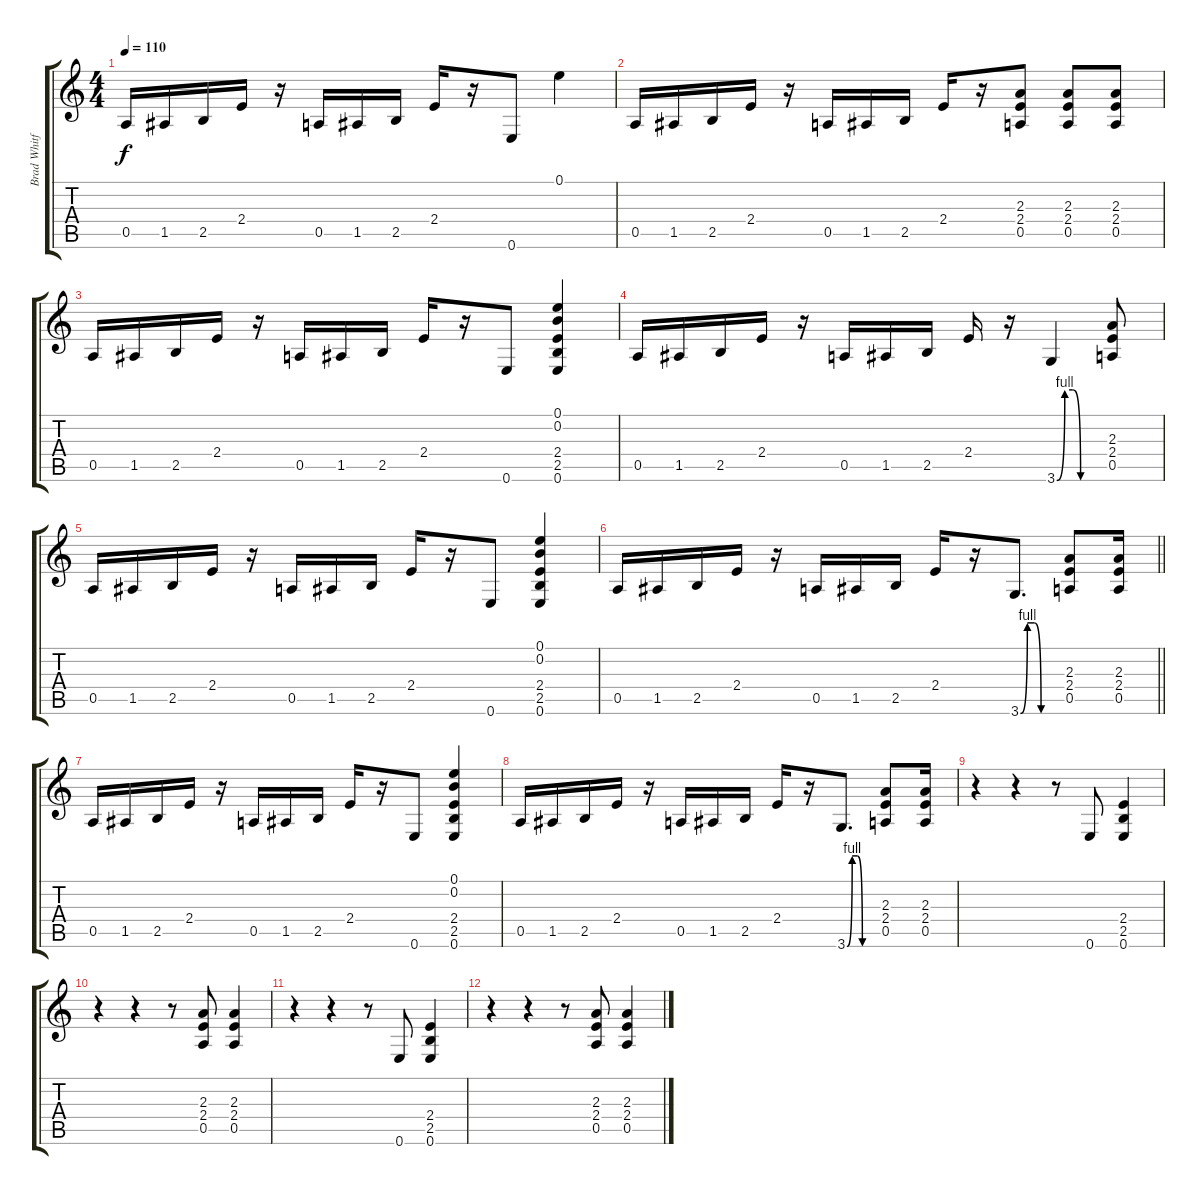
\track ("Brad Whitford - Guitar" "Brad Whitf") {instrument overdrivenguitar}
\staff {score tabs}
\tuning (E4 B3 G3 D3 A2 E2) {hide}
\ts (4 4)
\tempo 110
\clef g2
\ks c
0.5.16{dy f} 1.5.16 2.5.16 2.4.16 r.16 0.5.16 1.5.16 2.5.16 2.4.16 r.16 0.6.8 0.1.4 |
0.5.16 1.5.16 2.5.16 2.4.16 r.16 0.5.16 1.5.16 2.5.16 2.4.16 r.16 (2.3 2.4 0.5).8 (2.3 2.4 0.5).8 (2.3 2.4 0.5).8 |
0.5.16 1.5.16 2.5.16 2.4.16 r.16 0.5.16 1.5.16 2.5.16 2.4.16 r.16 0.6.8 (0.1 0.2 2.4 2.5 0.6).4 |
0.5.16 1.5.16 2.5.16 2.4.16 r.16 0.5.16 1.5.16 2.5.16 2.4.16 r.16 3.6{be (custom 0 0 10 4 20 4 30 0 60 0)}.4 (2.3 2.4 0.5).8 |
0.5.16 1.5.16 2.5.16 2.4.16 r.16 0.5.16 1.5.16 2.5.16 2.4.16 r.16 0.6.8 (0.1 0.2 2.4 2.5 0.6).4 |
\barLineRight lightlight
0.5.16 1.5.16 2.5.16 2.4.16 r.16 0.5.16 1.5.16 2.5.16 2.4.16 r.16 3.6{be (custom 0 0 10 4 20 4 30 0 60 0)}.8{d} (2.3 2.4 0.5).8 (2.3 2.4 0.5).16 |
0.5.16 1.5.16 2.5.16 2.4.16 r.16 0.5.16 1.5.16 2.5.16 2.4.16 r.16 0.6.8 (0.1 0.2 2.4 2.5 0.6).4 |
0.5.16 1.5.16 2.5.16 2.4.16 r.16 0.5.16 1.5.16 2.5.16 2.4.16 r.16 3.6{be (custom 0 0 10 4 20 4 30 0 60 0)}.8{d} (2.3 2.4 0.5).8 (2.3 2.4 0.5).16 |
r.4 r.4 r.8 0.6.8 (2.4 2.5 0.6).4 |
r.4 r.4 r.8 (2.3 2.4 0.5).8 (2.3 2.4 0.5).4 |
r.4 r.4 r.8 0.6.8 (2.4 2.5 0.6).4 |
r.4 r.4 r.8 (2.3 2.4 0.5).8 (2.3 2.4 0.5).4
